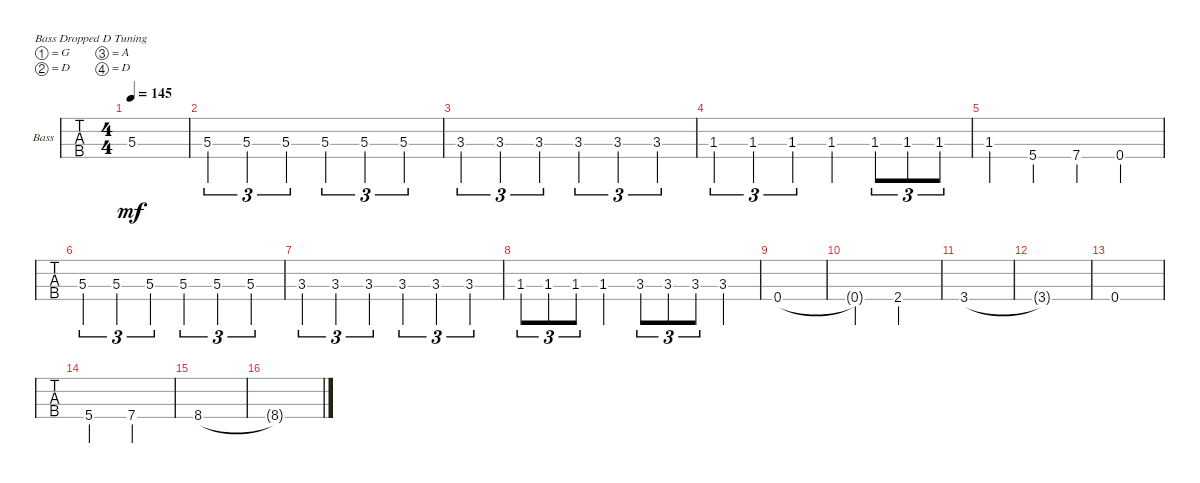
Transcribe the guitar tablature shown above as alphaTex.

\defaultSystemsLayout 4
\bracketExtendMode groupsimilarinstruments
\firstSystemTrackNameOrientation horizontal
\otherSystemsTrackNameOrientation horizontal
\track ("Bass" "Bass") {instrument electricbassfinger}
\staff {tabs}
\tuning (G2 D2 A1 D1)
\ts (4 4)
\tempo 145
\clef f4
\scale
0.333333
\ks c
5.3{t}.1{dy mf} |
\scale
0.333333 5.3.4{tu (3 2)} 5.3.4{tu (3 2)} 5.3.4{tu (3 2)} 5.3.4{tu (3 2)} 5.3.4{tu (3 2)} 5.3.4{tu (3 2)} |
\scale
0.333333 3.3.4{tu (3 2)} 3.3.4{tu (3 2)} 3.3.4{tu (3 2)} 3.3.4{tu (3 2)} 3.3.4{tu (3 2)} 3.3.4{tu (3 2)} |
\scale
0.333333 1.3.4{tu (3 2)} 1.3.4{tu (3 2)} 1.3.4{tu (3 2)} 1.3.4 1.3.8{tu (3 2)} 1.3.8{tu (3 2)} 1.3.8{tu (3 2)} |
\scale
0.333333 1.3.4 5.4.4 7.4.4 0.4.4 |
\scale
0.333333 5.3.4{tu (3 2)} 5.3.4{tu (3 2)} 5.3.4{tu (3 2)} 5.3.4{tu (3 2)} 5.3.4{tu (3 2)} 5.3.4{tu (3 2)} |
\scale
0.333333 3.3.4{tu (3 2)} 3.3.4{tu (3 2)} 3.3.4{tu (3 2)} 3.3.4{tu (3 2)} 3.3.4{tu (3 2)} 3.3.4{tu (3 2)} |
\scale
0.333333 1.3.8{tu (3 2)} 1.3.8{tu (3 2)} 1.3.8{tu (3 2)} 1.3.4 3.3.8{tu (3 2)} 3.3.8{tu (3 2)} 3.3.8{tu (3 2)} 3.3.4 |
\scale
0.333333 0.4.1 |
\scale
0.333333 0.4{t}.2 2.4.2 |
\scale
0.333333 3.4.1 |
\scale
0.333333 3.4{t}.1 |
\scale
0.333333 0.4.1 |
\scale
0.333333 5.4.2 7.4.2 |
\scale
0.333333 8.4.1 |
\scale
0.333333 8.4{t}.1
